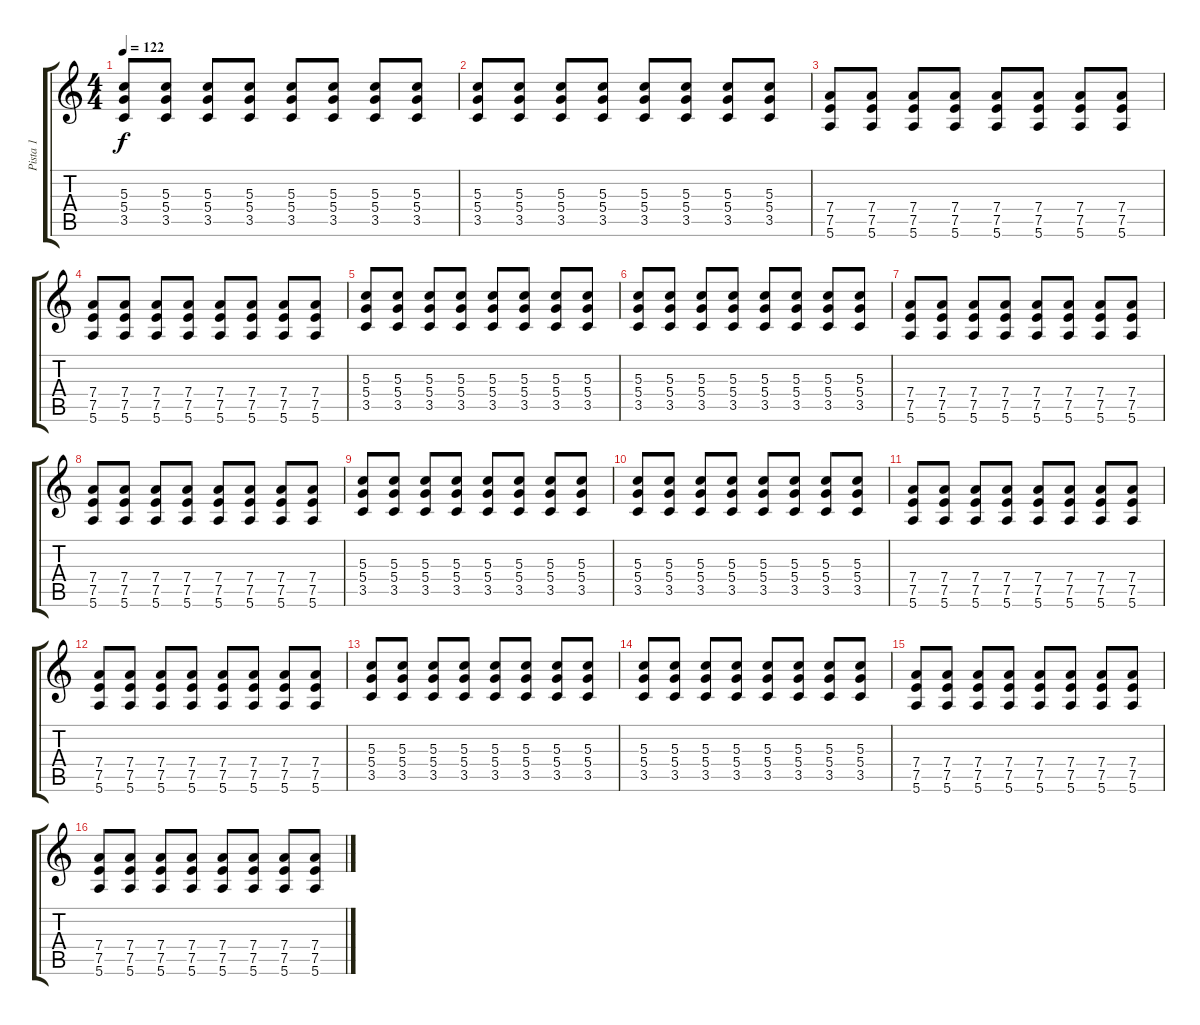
\track ("Pista 1" "Pista 1") {instrument overdrivenguitar}
\staff {score tabs}
\tuning (E4 B3 G3 D3 A2 E2) {hide}
\ts (4 4)
\tempo 122
\clef g2
\ks c
(5.3 5.4 3.5).8{dy f} (5.3 5.4 3.5).8 (5.3 5.4 3.5).8 (5.3 5.4 3.5).8 (5.3 5.4 3.5).8 (5.3 5.4 3.5).8 (5.3 5.4 3.5).8 (5.3 5.4 3.5).8 |
(5.3 5.4 3.5).8 (5.3 5.4 3.5).8 (5.3 5.4 3.5).8 (5.3 5.4 3.5).8 (5.3 5.4 3.5).8 (5.3 5.4 3.5).8 (5.3 5.4 3.5).8 (5.3 5.4 3.5).8 |
(7.4 7.5 5.6).8 (7.4 7.5 5.6).8 (7.4 7.5 5.6).8 (7.4 7.5 5.6).8 (7.4 7.5 5.6).8 (7.4 7.5 5.6).8 (7.4 7.5 5.6).8 (7.4 7.5 5.6).8 |
(7.4 7.5 5.6).8 (7.4 7.5 5.6).8 (7.4 7.5 5.6).8 (7.4 7.5 5.6).8 (7.4 7.5 5.6).8 (7.4 7.5 5.6).8 (7.4 7.5 5.6).8 (7.4 7.5 5.6).8 |
(5.3 5.4 3.5).8 (5.3 5.4 3.5).8 (5.3 5.4 3.5).8 (5.3 5.4 3.5).8 (5.3 5.4 3.5).8 (5.3 5.4 3.5).8 (5.3 5.4 3.5).8 (5.3 5.4 3.5).8 |
(5.3 5.4 3.5).8 (5.3 5.4 3.5).8 (5.3 5.4 3.5).8 (5.3 5.4 3.5).8 (5.3 5.4 3.5).8 (5.3 5.4 3.5).8 (5.3 5.4 3.5).8 (5.3 5.4 3.5).8 |
(7.4 7.5 5.6).8 (7.4 7.5 5.6).8 (7.4 7.5 5.6).8 (7.4 7.5 5.6).8 (7.4 7.5 5.6).8 (7.4 7.5 5.6).8 (7.4 7.5 5.6).8 (7.4 7.5 5.6).8 |
(7.4 7.5 5.6).8 (7.4 7.5 5.6).8 (7.4 7.5 5.6).8 (7.4 7.5 5.6).8 (7.4 7.5 5.6).8 (7.4 7.5 5.6).8 (7.4 7.5 5.6).8 (7.4 7.5 5.6).8 |
(5.3 5.4 3.5).8 (5.3 5.4 3.5).8 (5.3 5.4 3.5).8 (5.3 5.4 3.5).8 (5.3 5.4 3.5).8 (5.3 5.4 3.5).8 (5.3 5.4 3.5).8 (5.3 5.4 3.5).8 |
(5.3 5.4 3.5).8 (5.3 5.4 3.5).8 (5.3 5.4 3.5).8 (5.3 5.4 3.5).8 (5.3 5.4 3.5).8 (5.3 5.4 3.5).8 (5.3 5.4 3.5).8 (5.3 5.4 3.5).8 |
(7.4 7.5 5.6).8 (7.4 7.5 5.6).8 (7.4 7.5 5.6).8 (7.4 7.5 5.6).8 (7.4 7.5 5.6).8 (7.4 7.5 5.6).8 (7.4 7.5 5.6).8 (7.4 7.5 5.6).8 |
(7.4 7.5 5.6).8 (7.4 7.5 5.6).8 (7.4 7.5 5.6).8 (7.4 7.5 5.6).8 (7.4 7.5 5.6).8 (7.4 7.5 5.6).8 (7.4 7.5 5.6).8 (7.4 7.5 5.6).8 |
(5.3 5.4 3.5).8 (5.3 5.4 3.5).8 (5.3 5.4 3.5).8 (5.3 5.4 3.5).8 (5.3 5.4 3.5).8 (5.3 5.4 3.5).8 (5.3 5.4 3.5).8 (5.3 5.4 3.5).8 |
(5.3 5.4 3.5).8 (5.3 5.4 3.5).8 (5.3 5.4 3.5).8 (5.3 5.4 3.5).8 (5.3 5.4 3.5).8 (5.3 5.4 3.5).8 (5.3 5.4 3.5).8 (5.3 5.4 3.5).8 |
(7.4 7.5 5.6).8 (7.4 7.5 5.6).8 (7.4 7.5 5.6).8 (7.4 7.5 5.6).8 (7.4 7.5 5.6).8 (7.4 7.5 5.6).8 (7.4 7.5 5.6).8 (7.4 7.5 5.6).8 |
(7.4 7.5 5.6).8 (7.4 7.5 5.6).8 (7.4 7.5 5.6).8 (7.4 7.5 5.6).8 (7.4 7.5 5.6).8 (7.4 7.5 5.6).8 (7.4 7.5 5.6).8 (7.4 7.5 5.6).8
